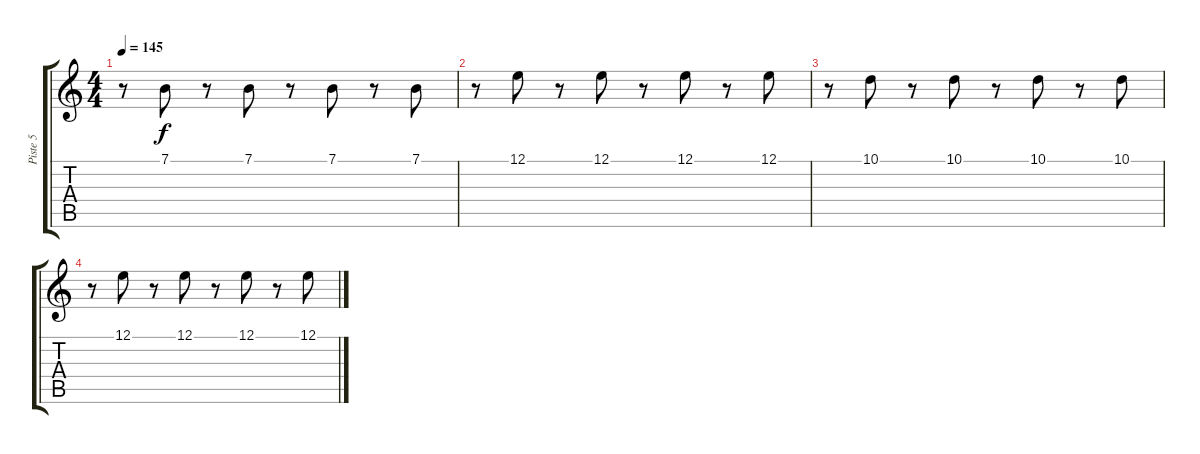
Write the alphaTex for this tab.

\track ("Piste 5" "Piste 5") {instrument lead1square}
\staff {score tabs}
\tuning (E4 B3 G3 D3 A2 E2) {hide}
\ts (4 4)
\tempo 145
\clef g2
\ks c
r.8{dy f} 7.1.8 r.8 7.1.8 r.8 7.1.8 r.8 7.1.8 |
r.8 12.1.8 r.8 12.1.8 r.8 12.1.8 r.8 12.1.8 |
r.8 10.1.8 r.8 10.1.8 r.8 10.1.8 r.8 10.1.8 |
r.8 12.1.8 r.8 12.1.8 r.8 12.1.8 r.8 12.1.8
